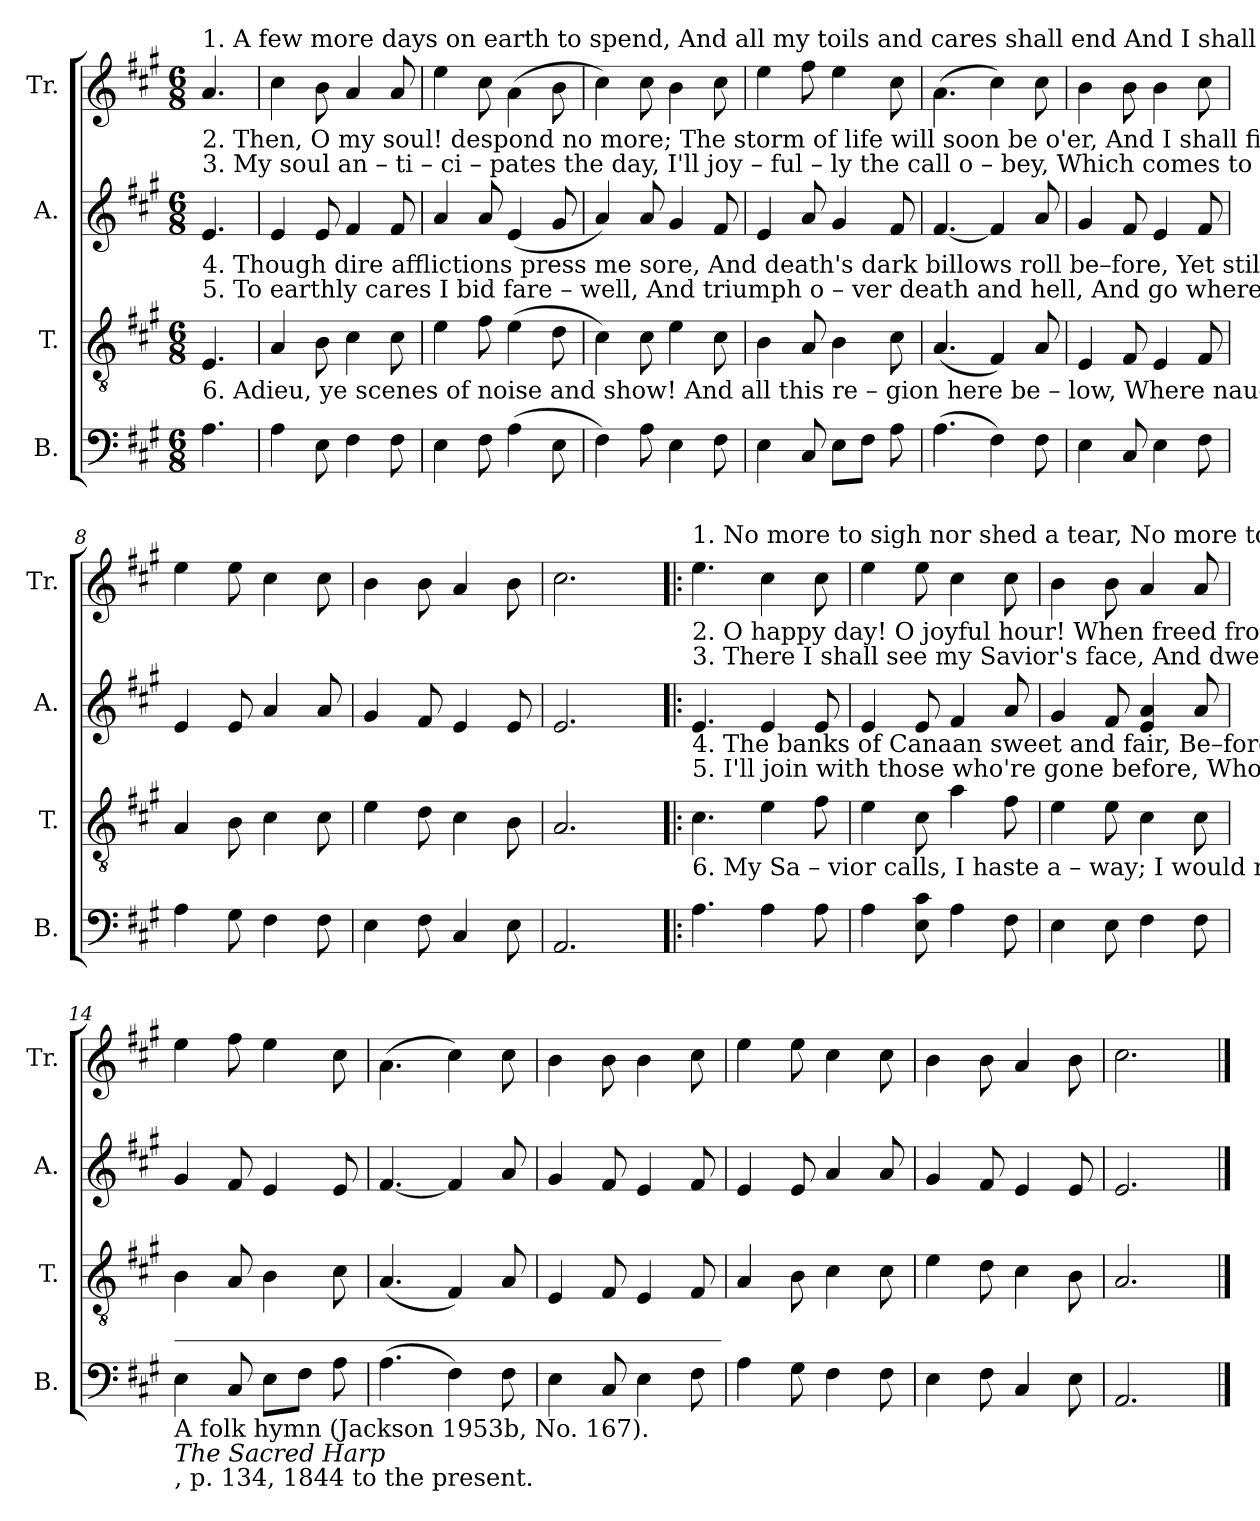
**kern	**kern	**kern	**kern
*part4	*part3	*part2	*part1
*staff4	*staff3	*staff2	*staff1
*I"B.	*I"T.	*I"A.	*I"Tr.
*I'B.	*I'T.	*I'A.	*I'Tr.
*clefF4	*clefGv2	*clefG2	*clefG2
*k[f#c#g#]	*k[f#c#g#]	*k[f#c#g#]	*k[f#c#g#]
*M6/8	*M6/8	*M6/8	*M6/8
*MM100	*MM100	*MM100	*MM100
=1	=1	=1	=1
!	!	!	!LO:TX:a:t=1. A    few  more days on  earth to  spend,             And all    my  toils  and cares  shall   end         And  I shall see my God and friend,  And praise his name on high&colon;
!	!	!	!LO:TX:b:t=2. Then,  O  my  soul! despond  no  more;             The storm of  life   will  soon   be       o'er,       And  I shall find  the peaceful shore   Of   ev – er – las – ting   rest.
!	!	!LO:TX:a:t=3. My  soul  an – ti – ci  –  pates the  day,                 I'll   joy – ful – ly     the   call     o  –  bey,         Which comes to summon me away   To   seats  prepared  a – bove.	!
!	!	!LO:TX:b:t=4. Though  dire  afflictions press me sore,                And  death's  dark  billows  roll  be–fore,         Yet  still  by  faith  I  see  the  shore,   Be–yond  the  rol–ling flood&colon;	!
!	!LO:TX:a:t=5. To     earthly  cares  I     bid  fare – well,              And  triumph  o  –  ver  death  and    hell,    And go where saints and angels dwell,  To  praise th'e–ter–nal Three.	!	!
!	!LO:TX:b:t=6. Adieu, ye  scenes  of  noise  and   show!             And  all   this   re – gion  here   be  – low,  Where naught but disappointments grow  A  bet – ter  world's  in view.	!	!
4.A!\	4.E!/	4.e!/	4.a!/
=2	=2	=2	=2
4A!\	4A!/	4e!/	4cc#!\
8E!\	8B!\	8e!/	8b!\
4F#!\	4c#!\	4f#!/	4a!/
8F#!\	8c#!\	8f#!/	8a!/
=3	=3	=3	=3
4E!\	4e!\	4a!/	4ee!\
8F#!\	8f#!\	8a!/	8cc#!\
(4A!\	(4e!\	(4e!/	(4a!\
8E!\	8d!\	8g#!/	8b!\
=4	=4	=4	=4
4F#!\)	4c#!\)	4a!/)	4cc#!\)
8A!\	8c#!\	8a!/	8cc#!\
4E!\	4e!\	4g#!/	4b!\
8F#!\	8c#!\	8f#!/	8cc#!\
=5	=5	=5	=5
4E!\	4B!\	4e!/	4ee!\
8C#!/	8A!/	8a!/	8ff#!\
8E!\L	4B!\	4g#!/	4ee!\
8F#!\J	.	.	.
8A!\	8c#!\	8f#!/	8cc#!\
=6	=6	=6	=6
(4.A!\	(4.A!/	[4.f#!/	(4.a!\
4F#!\)	4F#!/)	4f#!/]	4cc#!\)
8F#!\	8A!/	8a!/	8cc#!\
=7	=7	=7	=7
4E!\	4E!/	4g#!/	4b!\
8C#!/	8F#!/	8f#!/	8b!\
4E!\	4E!/	4e!/	4b!\
8F#!\	8F#!/	8f#!/	8cc#!\
=8	=8	=8	=8
4A!\	4A!/	4e!/	4ee!\
8G#!\	8B!\	8e!/	8ee!\
4F#!\	4c#!\	4a!/	4cc#!\
8F#!\	8c#!\	8a!/	8cc#!\
=9	=9	=9	=9
4E!\	4e!\	4g#!/	4b!\
8F#!\	8d!\	8f#!/	8b!\
4C#!/	4c#!\	4e!/	4a!/
8E!\	8B!\	8e!/	8b!\
=10	=10	=10	=10
2.AA!/	2.A!/	2.e!/	2.cc#!\
=11!|:	=11!|:	=11!|:	=11!|:
!	!	!	!LO:TX:a:t=1. No   more to  sigh  nor shed  a  tear,   No more  to  suf – fer  pain   or     fear;     But God, and Christ, and heaven appear  Un–to  the  raptured  eye.
!	!	!	!LO:TX:b:t=2.  O    happy  day!  O  joyful hour!  When freed from earth my soul shall tower     Be – yond  the  reach  of  Satan's  power,  To  be  for  ev – er    blest.
!	!	!LO:TX:a:t=3. There I  shall  see  my  Savior's face,  And dwell in  his  be – loved  em – brace,      And  taste  the fullness of his grace,  And  sing  redeeming  love.	!
!	!	!LO:TX:b:t=4. The banks of Canaan sweet and fair, Be–fore    my  raptured  eyes  ap  – pear;       It makes me think I’m almost there,   In  yon–der bright a –bode.	!
!	!LO:TX:a:t=5. I'll join with those who're gone before,  Who sing and shout their sufferings o'er   Where pain and parting are no more,  To   all    e  – ter – ni  –  ty.	!	!
!	!LO:TX:b:t=6. My   Sa – vior  calls,   I  haste  a – way;  I  would  not  here  for  ev – er  stay;   Hail! ye bright realms of endless day!  Wain world, once more adieu!	!	!
4.A!\	4.c#!\	4.e!/	4.ee!\
4A!\	4e!\	4e!/	4cc#!\
8A!\	8f#!\	8e!/	8cc#!\
=12	=12	=12	=12
4A!\	4e!\	4e!/	4ee!\
8E!\ 8c#!\	8c#!\	8e!/	8ee!\
4A!\	4a!\	4f#!/	4cc#!\
8F#!\	8f#!\	8a!/	8cc#!\
=13	=13	=13	=13
4E!\	4e!\	4g#!/	4b!\
8E!\	8e!\	8f#!/	8b!\
4F#!\	4c#!\	4e!/ 4a!/	4a!/
8F#!\	8c#!\	8a!/	8a!/
=14	=14	=14	=14
!LO:TX:a:t=_____________________________________________	!	!	!
!LO:TX:b:t=A folk hymn (Jackson 1953b, No. 167).	!	!	!
!LO:TX:b:i:t=The Sacred Harp	!	!	!
!LO:TX:b:t=, p. 134, 1844 to the present.	!	!	!
4E!\	4B!\	4g#!/	4ee!\
8C#!/	8A!/	8f#!/	8ff#!\
8E!\L	4B!\	4e!/	4ee!\
8F#!\J	.	.	.
8A!\	8c#!\	8e!/	8cc#!\
=15	=15	=15	=15
(4.A!\	(4.A!/	[4.f#!/	(4.a!\
4F#!\)	4F#!/)	4f#!/]	4cc#!\)
8F#!\	8A!/	8a!/	8cc#!\
=16	=16	=16	=16
4E!\	4E!/	4g#!/	4b!\
8C#!/	8F#!/	8f#!/	8b!\
4E!\	4E!/	4e!/	4b!\
8F#!\	8F#!/	8f#!/	8cc#!\
=17	=17	=17	=17
4A!\	4A!/	4e!/	4ee!\
8G#!\	8B!\	8e!/	8ee!\
4F#!\	4c#!\	4a!/	4cc#!\
8F#!\	8c#!\	8a!/	8cc#!\
=18	=18	=18	=18
4E!\	4e!\	4g#!/	4b!\
8F#!\	8d!\	8f#!/	8b!\
4C#!/	4c#!\	4e!/	4a!/
8E!\	8B!\	8e!/	8b!\
=19	=19	=19	=19
2.AA!/	2.A!/	2.e!/	2.cc#!\
==	==	==	==
*-	*-	*-	*-
